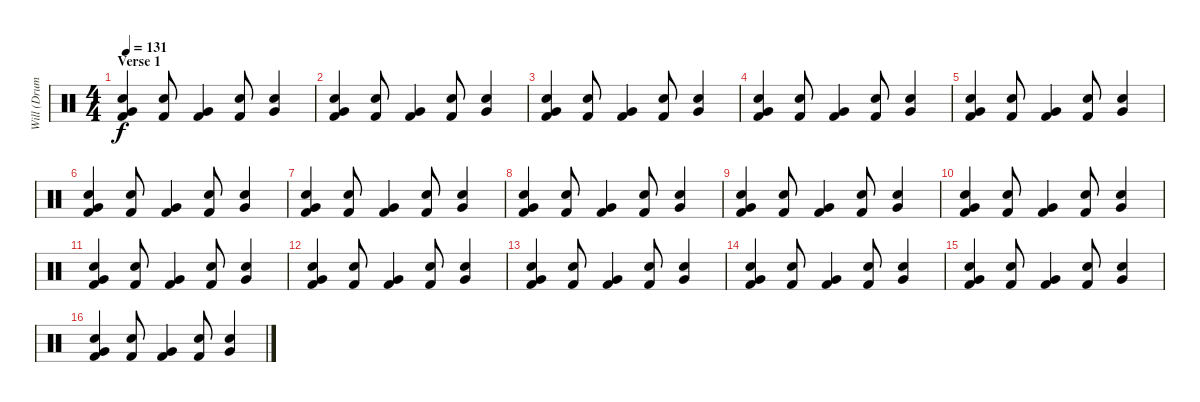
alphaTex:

\track ("Will (Drums)" "Will (Drum") {instrument percussion}
\staff {score}
\articulation defaults
\ts (4 4)
\section ("" "Verse 1")
\tempo 131
\clef neutral
\ks c
("Kick (hit) 2" "Snare (hit) 2" "Very Low Tom (hit)").4{dy f} ("Kick (hit) 2" "Snare (hit) 2").8 ("Kick (hit) 2" "Very Low Tom (hit)").4 ("Kick (hit) 2" "Snare (hit) 2").8 ("Snare (hit) 2" "Very Low Tom (hit)").4 |
("Kick (hit) 2" "Snare (hit) 2" "Very Low Tom (hit)").4 ("Kick (hit) 2" "Snare (hit) 2").8 ("Kick (hit) 2" "Very Low Tom (hit)").4 ("Kick (hit) 2" "Snare (hit) 2").8 ("Snare (hit) 2" "Very Low Tom (hit)").4 |
("Kick (hit) 2" "Snare (hit) 2" "Very Low Tom (hit)").4 ("Kick (hit) 2" "Snare (hit) 2").8 ("Kick (hit) 2" "Very Low Tom (hit)").4 ("Kick (hit) 2" "Snare (hit) 2").8 ("Snare (hit) 2" "Very Low Tom (hit)").4 |
("Kick (hit) 2" "Snare (hit) 2" "Very Low Tom (hit)").4 ("Kick (hit) 2" "Snare (hit) 2").8 ("Kick (hit) 2" "Very Low Tom (hit)").4 ("Kick (hit) 2" "Snare (hit) 2").8 ("Snare (hit) 2" "Very Low Tom (hit)").4 |
("Kick (hit) 2" "Snare (hit) 2" "Very Low Tom (hit)").4 ("Kick (hit) 2" "Snare (hit) 2").8 ("Kick (hit) 2" "Very Low Tom (hit)").4 ("Kick (hit) 2" "Snare (hit) 2").8 ("Snare (hit) 2" "Very Low Tom (hit)").4 |
("Kick (hit) 2" "Snare (hit) 2" "Very Low Tom (hit)").4 ("Kick (hit) 2" "Snare (hit) 2").8 ("Kick (hit) 2" "Very Low Tom (hit)").4 ("Kick (hit) 2" "Snare (hit) 2").8 ("Snare (hit) 2" "Very Low Tom (hit)").4 |
("Kick (hit) 2" "Snare (hit) 2" "Very Low Tom (hit)").4 ("Kick (hit) 2" "Snare (hit) 2").8 ("Kick (hit) 2" "Very Low Tom (hit)").4 ("Kick (hit) 2" "Snare (hit) 2").8 ("Snare (hit) 2" "Very Low Tom (hit)").4 |
("Kick (hit) 2" "Snare (hit) 2" "Very Low Tom (hit)").4 ("Kick (hit) 2" "Snare (hit) 2").8 ("Kick (hit) 2" "Very Low Tom (hit)").4 ("Kick (hit) 2" "Snare (hit) 2").8 ("Snare (hit) 2" "Very Low Tom (hit)").4 |
("Kick (hit) 2" "Snare (hit) 2" "Very Low Tom (hit)").4 ("Kick (hit) 2" "Snare (hit) 2").8 ("Kick (hit) 2" "Very Low Tom (hit)").4 ("Kick (hit) 2" "Snare (hit) 2").8 ("Snare (hit) 2" "Very Low Tom (hit)").4 |
("Kick (hit) 2" "Snare (hit) 2" "Very Low Tom (hit)").4 ("Kick (hit) 2" "Snare (hit) 2").8 ("Kick (hit) 2" "Very Low Tom (hit)").4 ("Kick (hit) 2" "Snare (hit) 2").8 ("Snare (hit) 2" "Very Low Tom (hit)").4 |
("Kick (hit) 2" "Snare (hit) 2" "Very Low Tom (hit)").4 ("Kick (hit) 2" "Snare (hit) 2").8 ("Kick (hit) 2" "Very Low Tom (hit)").4 ("Kick (hit) 2" "Snare (hit) 2").8 ("Snare (hit) 2" "Very Low Tom (hit)").4 |
("Kick (hit) 2" "Snare (hit) 2" "Very Low Tom (hit)").4 ("Kick (hit) 2" "Snare (hit) 2").8 ("Kick (hit) 2" "Very Low Tom (hit)").4 ("Kick (hit) 2" "Snare (hit) 2").8 ("Snare (hit) 2" "Very Low Tom (hit)").4 |
("Kick (hit) 2" "Snare (hit) 2" "Very Low Tom (hit)").4 ("Kick (hit) 2" "Snare (hit) 2").8 ("Kick (hit) 2" "Very Low Tom (hit)").4 ("Kick (hit) 2" "Snare (hit) 2").8 ("Snare (hit) 2" "Very Low Tom (hit)").4 |
("Kick (hit) 2" "Snare (hit) 2" "Very Low Tom (hit)").4 ("Kick (hit) 2" "Snare (hit) 2").8 ("Kick (hit) 2" "Very Low Tom (hit)").4 ("Kick (hit) 2" "Snare (hit) 2").8 ("Snare (hit) 2" "Very Low Tom (hit)").4 |
("Kick (hit) 2" "Snare (hit) 2" "Very Low Tom (hit)").4 ("Kick (hit) 2" "Snare (hit) 2").8 ("Kick (hit) 2" "Very Low Tom (hit)").4 ("Kick (hit) 2" "Snare (hit) 2").8 ("Snare (hit) 2" "Very Low Tom (hit)").4 |
("Kick (hit) 2" "Snare (hit) 2" "Very Low Tom (hit)").4 ("Kick (hit) 2" "Snare (hit) 2").8 ("Kick (hit) 2" "Very Low Tom (hit)").4 ("Kick (hit) 2" "Snare (hit) 2").8 ("Snare (hit) 2" "Very Low Tom (hit)").4
